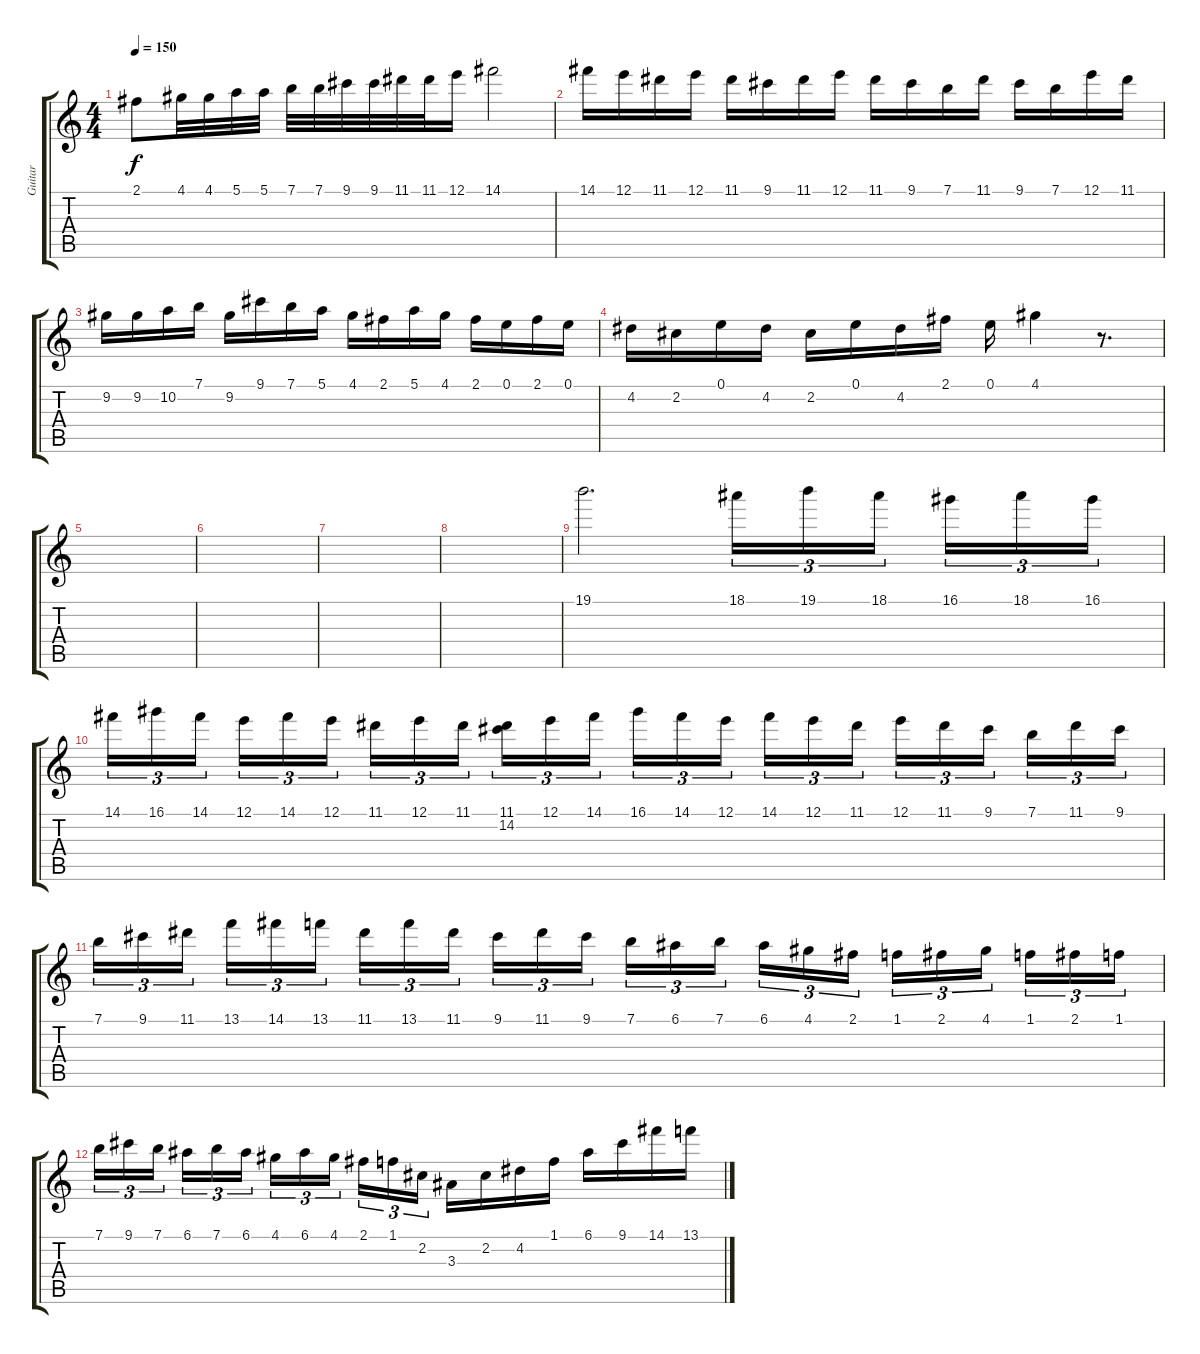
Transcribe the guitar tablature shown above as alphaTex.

\track ("Guitar" "Guitar") {instrument distortionguitar}
\staff {score tabs}
\tuning (E4 B3 G3 D3 A2 E2) {hide}
\ts (4 4)
\tempo 150
\clef g2
\ks c
2.1.8{dy f} 4.1.32 4.1.32 5.1.32 5.1.32 7.1.32 7.1.32 9.1.32 9.1.32 11.1.32 11.1.32 12.1.16 14.1.2 |
14.1.16 12.1.16 11.1.16 12.1.16 11.1.16 9.1.16 11.1.16 12.1.16 11.1.16 9.1.16 7.1.16 11.1.16 9.1.16 7.1.16 12.1.16 11.1.16 |
9.2.16 9.2.16 10.2.16 7.1.16 9.2.16 9.1.16 7.1.16 5.1.16 4.1.16 2.1.16 5.1.16 4.1.16 2.1.16 0.1.16 2.1.16 0.1.16 |
4.2.16 2.2.16 0.1.16 4.2.16 2.2.16 0.1.16 4.2.16 2.1.16 0.1.16 4.1.4 r.8{d} |
|
|
|
|
19.1.2{d} 18.1.16{tu (3 2)} 19.1.16{tu (3 2)} 18.1.16{tu (3 2)} 16.1.16{tu (3 2)} 18.1.16{tu (3 2)} 16.1.16{tu (3 2)} |
14.1.16{tu (3 2)} 16.1.16{tu (3 2)} 14.1.16{tu (3 2)} 12.1.16{tu (3 2)} 14.1.16{tu (3 2)} 12.1.16{tu (3 2)} 11.1.16{tu (3 2)} 12.1.16{tu (3 2)} 11.1.16{tu (3 2)} (11.1 14.2).16{tu (3 2)} 12.1.16{tu (3 2)} 14.1.16{tu (3 2)} 16.1.16{tu (3 2)} 14.1.16{tu (3 2)} 12.1.16{tu (3 2)} 14.1.16{tu (3 2)} 12.1.16{tu (3 2)} 11.1.16{tu (3 2)} 12.1.16{tu (3 2)} 11.1.16{tu (3 2)} 9.1.16{tu (3 2)} 7.1.16{tu (3 2)} 11.1.16{tu (3 2)} 9.1.16{tu (3 2)} |
7.1.16{tu (3 2)} 9.1.16{tu (3 2)} 11.1.16{tu (3 2)} 13.1.16{tu (3 2)} 14.1.16{tu (3 2)} 13.1.16{tu (3 2)} 11.1.16{tu (3 2)} 13.1.16{tu (3 2)} 11.1.16{tu (3 2)} 9.1.16{tu (3 2)} 11.1.16{tu (3 2)} 9.1.16{tu (3 2)} 7.1.16{tu (3 2)} 6.1.16{tu (3 2)} 7.1.16{tu (3 2)} 6.1.16{tu (3 2)} 4.1.16{tu (3 2)} 2.1.16{tu (3 2)} 1.1.16{tu (3 2)} 2.1.16{tu (3 2)} 4.1.16{tu (3 2)} 1.1.16{tu (3 2)} 2.1.16{tu (3 2)} 1.1.16{tu (3 2)} |
7.1.16{tu (3 2)} 9.1.16{tu (3 2)} 7.1.16{tu (3 2)} 6.1.16{tu (3 2)} 7.1.16{tu (3 2)} 6.1.16{tu (3 2)} 4.1.16{tu (3 2)} 6.1.16{tu (3 2)} 4.1.16{tu (3 2)} 2.1.16{tu (3 2)} 1.1.16{tu (3 2)} 2.2.16{tu (3 2)} 3.3.16 2.2.16 4.2.16 1.1.16 6.1.16 9.1.16 14.1.16 13.1.16
